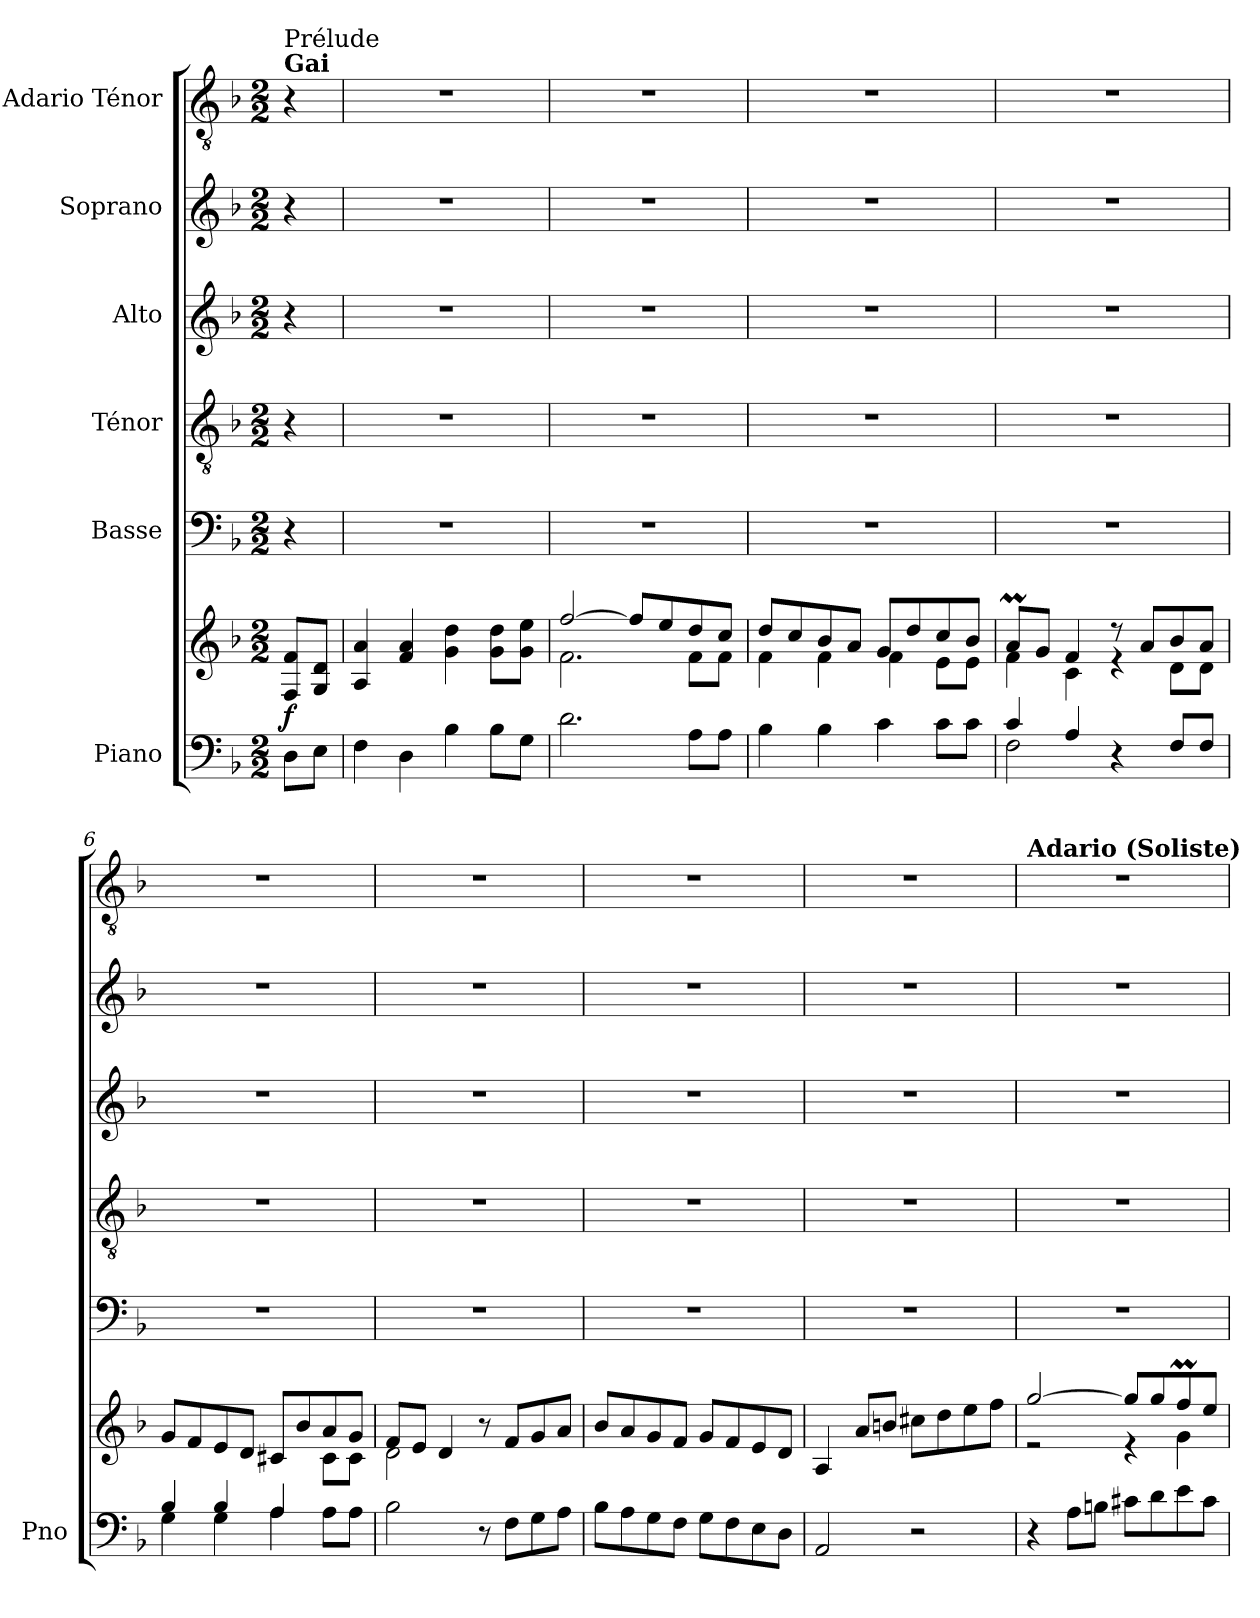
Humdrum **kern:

**kern	**kern	**dynam	**kern	**kern	**kern	**kern	**kern
*part6	*part6	*part6	*part5	*part4	*part3	*part2	*part1
*staff7	*staff6	*staff6/7	*staff5	*staff4	*staff3	*staff2	*staff1
*I"Piano	*	*	*I"Basse	*I"Ténor	*I"Alto	*I"Soprano	*I"Adario Ténor
*I'Pno	*	*	*	*	*	*	*
*clefF4	*clefG2	*	*clefF4	*clefGv2	*clefG2	*clefG2	*clefGv2
*k[b-]	*k[b-]	*	*k[b-]	*k[b-]	*k[b-]	*k[b-]	*k[b-]
*M2/2	*M2/2	*	*M2/2	*M2/2	*M2/2	*M2/2	*M2/2
=1	=1	=1	=1	=1	=1	=1	=1
!	!	!	!	!	!	!	!LO:TX:a:B:t=Gai
!	!	!	!	!	!	!	!LO:TX:t=Prélude
!	!	!LO:DY:a=2	!	!	!	!	!
8D\L	8F/ 8f/L	f	4r	4r	4r	4r	4r
8E\J	8G/ 8d/J	.	.	.	.	.	.
=2	=2	=2	=2	=2	=2	=2	=2
4F\	4A/ 4a/	.	1r	1r	1r	1r	1r
4D\	4f/ 4a/	.	.	.	.	.	.
4B-\	4g\ 4dd\	.	.	.	.	.	.
8B-\L	8g\ 8dd\L	.	.	.	.	.	.
8G\J	8g\ 8ee\J	.	.	.	.	.	.
=3	=3	=3	=3	=3	=3	=3	=3
*	*^	*	*	*	*	*	*
2.d\	[2ff/	2.f\	.	1r	1r	1r	1r	1r
.	8ff/L]	.	.	.	.	.	.	.
.	8ee/	.	.	.	.	.	.	.
8A\L	8dd/	8f\L	.	.	.	.	.	.
8A\J	8cc/J	8f\J	.	.	.	.	.	.
=4	=4	=4	=4	=4	=4	=4	=4	=4
4B-\	8dd/L	4f\	.	1r	1r	1r	1r	1r
.	8cc/	.	.	.	.	.	.	.
4B-\	8b-/	4f\	.	.	.	.	.	.
.	8a/J	.	.	.	.	.	.	.
4c\	8g/L	4f\	.	.	.	.	.	.
.	8dd/	.	.	.	.	.	.	.
8c\L	8cc/	8e\L	.	.	.	.	.	.
8c\J	8b-/J	8e\J	.	.	.	.	.	.
=5	=5	=5	=5	=5	=5	=5	=5	=5
*^	*	*	*	*	*	*	*	*
4c/	2F\	8am/L	4f\	.	1r	1r	1r	1r	1r
.	.	8g/J	.	.	.	.	.	.	.
4A/	.	4f/	4c\	.	.	.	.	.	.
4r	2ryy	8r	4re	.	.	.	.	.	.
.	.	8a/L	.	.	.	.	.	.	.
8F/L	.	8b-/	8d\L	.	.	.	.	.	.
8F/J	.	8a/J	8d\J	.	.	.	.	.	.
!!LO:LB:g=z
=6	=6	=6	=6	=6	=6	=6	=6	=6	=6
4B-/	4G\	8g/L	2.ryy	.	1r	1r	1r	1r	1r
.	.	8f/	.	.	.	.	.	.	.
4B-/	4G\	8e/	.	.	.	.	.	.	.
.	.	8d/J	.	.	.	.	.	.	.
4A/	4A\	8c#X/L	.	.	.	.	.	.	.
.	.	8b-/	.	.	.	.	.	.	.
4ryy	8A\L	8a/	8c#\L	.	.	.	.	.	.
.	8A\J	8g/J	8c#\J	.	.	.	.	.	.
*v	*v	*	*	*	*	*	*	*	*
=7	=7	=7	=7	=7	=7	=7	=7	=7
2B-\	8f/L	2d\	.	1r	1r	1r	1r	1r
.	8e/J	.	.	.	.	.	.	.
.	4d/	.	.	.	.	.	.	.
8r	8r	2ryy	.	.	.	.	.	.
8F\L	8f/L	.	.	.	.	.	.	.
8G\	8g/	.	.	.	.	.	.	.
8A\J	8a/J	.	.	.	.	.	.	.
*	*v	*v	*	*	*	*	*	*
=8	=8	=8	=8	=8	=8	=8	=8
8B-\L	8b-/L	.	1r	1r	1r	1r	1r
8A\	8a/	.	.	.	.	.	.
8G\	8g/	.	.	.	.	.	.
8F\J	8f/J	.	.	.	.	.	.
8G\L	8g/L	.	.	.	.	.	.
8F\	8f/	.	.	.	.	.	.
8E\	8e/	.	.	.	.	.	.
8D\J	8d/J	.	.	.	.	.	.
=9	=9	=9	=9	=9	=9	=9	=9
2AA/	4A/	.	1r	1r	1r	1r	1r
.	8a/L	.	.	.	.	.	.
.	8bn/J	.	.	.	.	.	.
2r	8cc#X\L	.	.	.	.	.	.
.	8dd\	.	.	.	.	.	.
.	8ee\	.	.	.	.	.	.
.	8ff\J	.	.	.	.	.	.
!!LO:LB:g=z
=10	=10	=10	=10	=10	=10	=10	=10
*	*^	*	*	*	*	*	*
!	!	!	!	!	!	!	!	!LO:TX:a:B:t=Adario (Soliste)
4r	[2gg/	2r	.	1r	1r	1r	1r	1r
8A\L	.	.	.	.	.	.	.	.
8Bn\J	.	.	.	.	.	.	.	.
8c#X\L	8gg/L]	4r	.	.	.	.	.	.
8d\	8gg/	.	.	.	.	.	.	.
8e\	8ffM/	4g\	.	.	.	.	.	.
8c#\J	8ee/J	.	.	.	.	.	.	.
*	*v	*v	*	*	*	*	*	*
=	=	=	=	=	=	=	=
*-	*-	*-	*-	*-	*-	*-	*-
